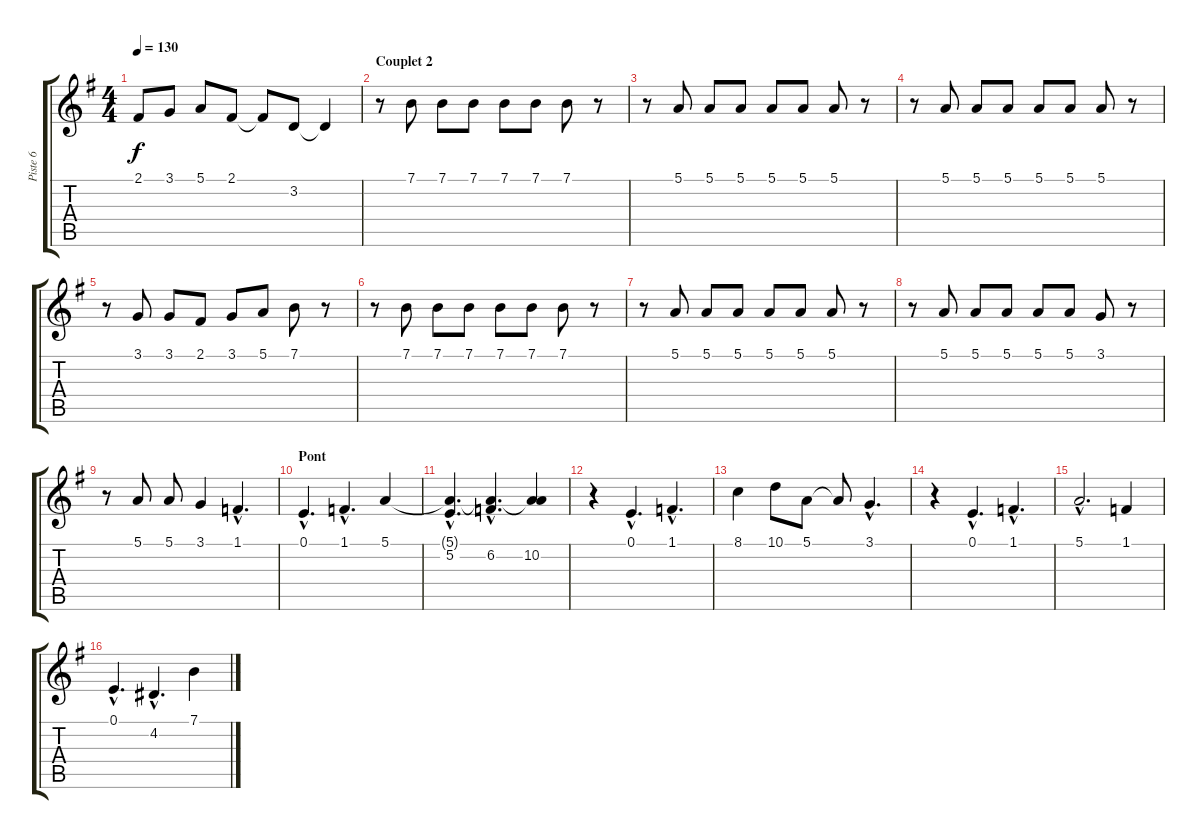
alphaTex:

\track ("Piste 6" "Piste 6") {instrument choiraahs}
\staff {score tabs}
\tuning (E4 B3 G3 D3 A2 E2) {hide}
\ts (4 4)
\tempo 130
\clef g2
\ks eminor
2.1.8{dy f} 3.1.8 5.1.8 2.1.8 2.1{t}.8 3.2.8 3.2{t}.4 |
\section ("" "Couplet 2")
r.8 7.1.8 7.1.8 7.1.8 7.1.8 7.1.8 7.1.8 r.8 |
r.8 5.1.8 5.1.8 5.1.8 5.1.8 5.1.8 5.1.8 r.8 |
r.8 5.1.8 5.1.8 5.1.8 5.1.8 5.1.8 5.1.8 r.8 |
r.8 3.1.8 3.1.8 2.1.8 3.1.8 5.1.8 7.1.8 r.8 |
r.8 7.1.8 7.1.8 7.1.8 7.1.8 7.1.8 7.1.8 r.8 |
r.8 5.1.8 5.1.8 5.1.8 5.1.8 5.1.8 5.1.8 r.8 |
r.8 5.1.8 5.1.8 5.1.8 5.1.8 5.1.8 3.1.8 r.8 |
r.8 5.1.8 5.1.8 3.1.4 1.1{hac}.4{d} |
\section ("" "Pont")
0.1{hac}.4{d} 1.1{hac}.4{d} 5.1.4 |
(5.1{hac t} 5.2{hac}).4{d} (5.1{hac t} 6.2{hac}).4{d} (5.1{t} 10.2).4 |
r.4 0.1{hac}.4{d} 1.1{hac}.4{d} |
8.1.4 10.1.8 5.1.8 5.1{t}.8 3.1{hac}.4{d} |
r.4 0.1{hac}.4{d} 1.1{hac}.4{d} |
5.1{hac}.2{d} 1.1.4 |
0.1{hac}.4{d} 4.2{hac}.4{d} 7.1.4
